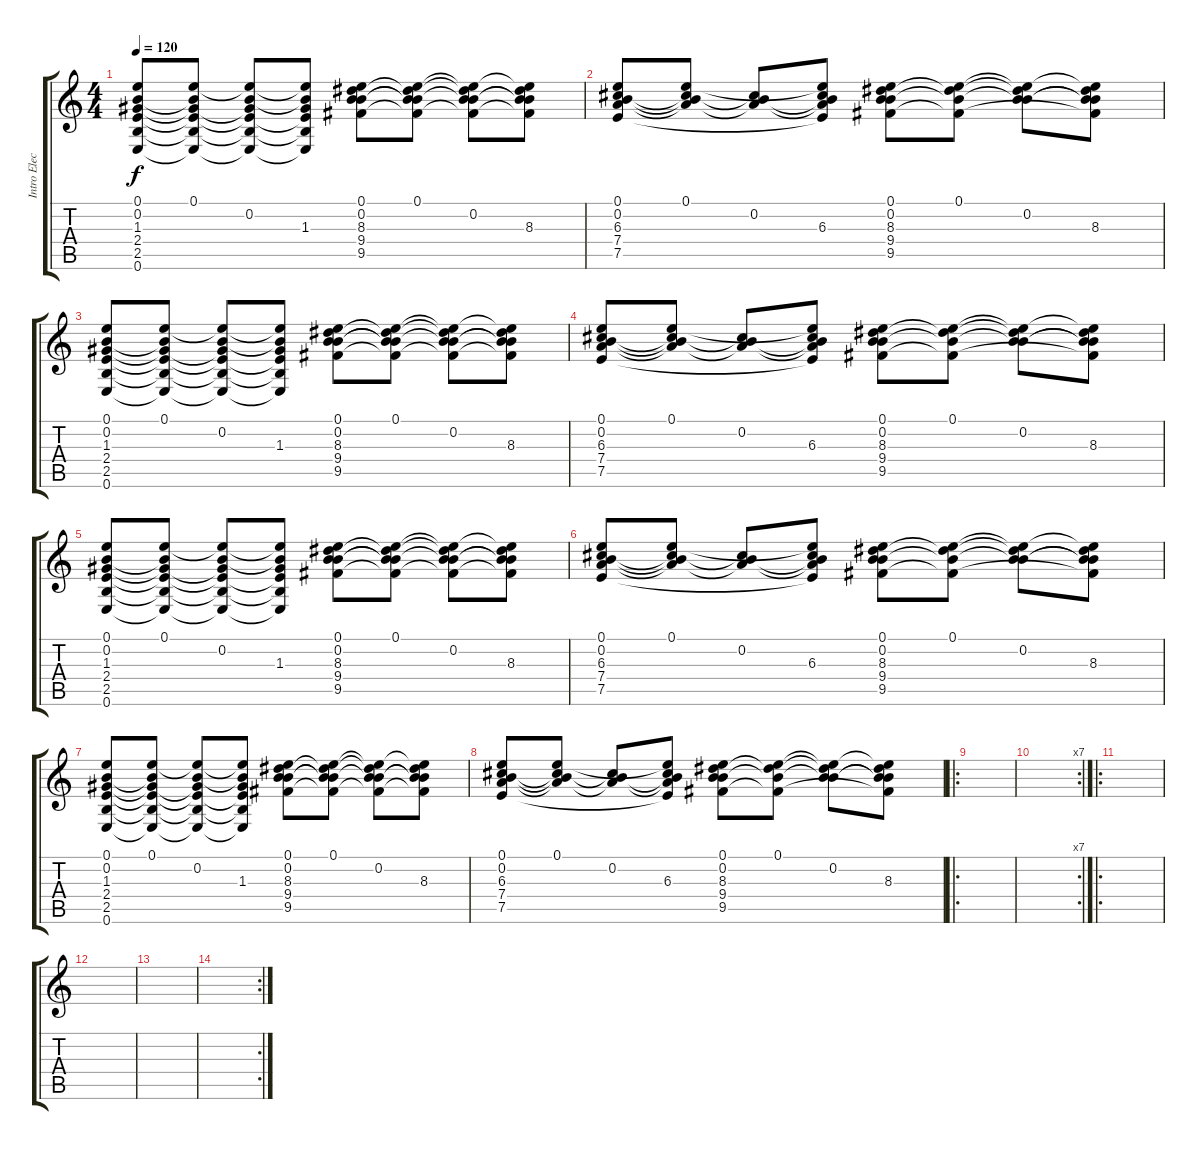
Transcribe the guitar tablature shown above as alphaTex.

\track ("Intro Electric Guitar" "Intro Elec") {instrument electricguitarclean}
\staff {score tabs}
\tuning (E4 B3 G3 D3 A2 E2) {hide}
\ts (4 4)
\tempo 120
\clef g2
\ks c
(0.1 0.2 1.3 2.4 2.5 0.6).8{dy f instrument electricguitarclean} (0.1 0.2{t} 1.3{t} 2.4{t} 2.5{t} 0.6{t}).8 (0.1{t} 0.2 1.3{t} 2.4{t} 2.5{t} 0.6{t}).8 (0.1{t} 0.2{t} 1.3 2.4{t} 2.5{t} 0.6{t}).8 (0.1 0.2 8.3 9.4 9.5).8 (0.1 0.2{t} 8.3{t} 9.4{t} 9.5{t}).8 (0.1{t} 0.2 8.3{t} 9.4{t} 9.5{t}).8 (0.1{t} 0.2{t} 8.3 9.4{t} 9.5{t}).8 |
(0.1 0.2 6.3 7.4 7.5).8 (0.1 0.2{t} 6.3{t} 7.4{t}).8 (0.2 6.3{t} 7.4{t}).8 (0.1{t} 0.2{t} 6.3 7.4{t} 7.5{t}).8 (0.1 0.2 8.3 9.4 9.5).8 (0.1 8.3{t} 9.4{t} 9.5{t}).8 (0.1{t} 0.2 8.3{t} 9.4{t}).8 (0.1{t} 0.2{t} 8.3 9.4{t} 9.5{t}).8 |
(0.1 0.2 1.3 2.4 2.5 0.6).8 (0.1 0.2{t} 1.3{t} 2.4{t} 2.5{t} 0.6{t}).8 (0.1{t} 0.2 1.3{t} 2.4{t} 2.5{t} 0.6{t}).8 (0.1{t} 0.2{t} 1.3 2.4{t} 2.5{t} 0.6{t}).8 (0.1 0.2 8.3 9.4 9.5).8 (0.1 0.2{t} 8.3{t} 9.4{t} 9.5{t}).8 (0.1{t} 0.2 8.3{t} 9.4{t} 9.5{t}).8 (0.1{t} 0.2{t} 8.3 9.4{t} 9.5{t}).8 |
(0.1 0.2 6.3 7.4 7.5).8 (0.1 0.2{t} 6.3{t} 7.4{t}).8 (0.2 6.3{t} 7.4{t}).8 (0.1{t} 0.2{t} 6.3 7.4{t} 7.5{t}).8 (0.1 0.2 8.3 9.4 9.5).8 (0.1 8.3{t} 9.4{t} 9.5{t}).8 (0.1{t} 0.2 8.3{t} 9.4{t}).8 (0.1{t} 0.2{t} 8.3 9.4{t} 9.5{t}).8 |
(0.1 0.2 1.3 2.4 2.5 0.6).8 (0.1 0.2{t} 1.3{t} 2.4{t} 2.5{t} 0.6{t}).8 (0.1{t} 0.2 1.3{t} 2.4{t} 2.5{t} 0.6{t}).8 (0.1{t} 0.2{t} 1.3 2.4{t} 2.5{t} 0.6{t}).8 (0.1 0.2 8.3 9.4 9.5).8 (0.1 0.2{t} 8.3{t} 9.4{t} 9.5{t}).8 (0.1{t} 0.2 8.3{t} 9.4{t} 9.5{t}).8 (0.1{t} 0.2{t} 8.3 9.4{t} 9.5{t}).8 |
(0.1 0.2 6.3 7.4 7.5).8 (0.1 0.2{t} 6.3{t} 7.4{t}).8 (0.2 6.3{t} 7.4{t}).8 (0.1{t} 0.2{t} 6.3 7.4{t} 7.5{t}).8 (0.1 0.2 8.3 9.4 9.5).8 (0.1 8.3{t} 9.4{t} 9.5{t}).8 (0.1{t} 0.2 8.3{t} 9.4{t}).8 (0.1{t} 0.2{t} 8.3 9.4{t} 9.5{t}).8 |
(0.1 0.2 1.3 2.4 2.5 0.6).8 (0.1 0.2{t} 1.3{t} 2.4{t} 2.5{t} 0.6{t}).8 (0.1{t} 0.2 1.3{t} 2.4{t} 2.5{t} 0.6{t}).8 (0.1{t} 0.2{t} 1.3 2.4{t} 2.5{t} 0.6{t}).8 (0.1 0.2 8.3 9.4 9.5).8 (0.1 0.2{t} 8.3{t} 9.4{t} 9.5{t}).8 (0.1{t} 0.2 8.3{t} 9.4{t} 9.5{t}).8 (0.1{t} 0.2{t} 8.3 9.4{t} 9.5{t}).8 |
(0.1 0.2 6.3 7.4 7.5).8 (0.1 0.2{t} 6.3{t} 7.4{t}).8 (0.2 6.3{t} 7.4{t}).8 (0.1{t} 0.2{t} 6.3 7.4{t} 7.5{t}).8 (0.1 0.2 8.3 9.4 9.5).8 (0.1 8.3{t} 9.4{t} 9.5{t}).8 (0.1{t} 0.2 8.3{t} 9.4{t}).8 (0.1{t} 0.2{t} 8.3 9.4{t} 9.5{t}).8 |
\ro
|
\rc 7
|
\ro
|
|
|
\rc 2
